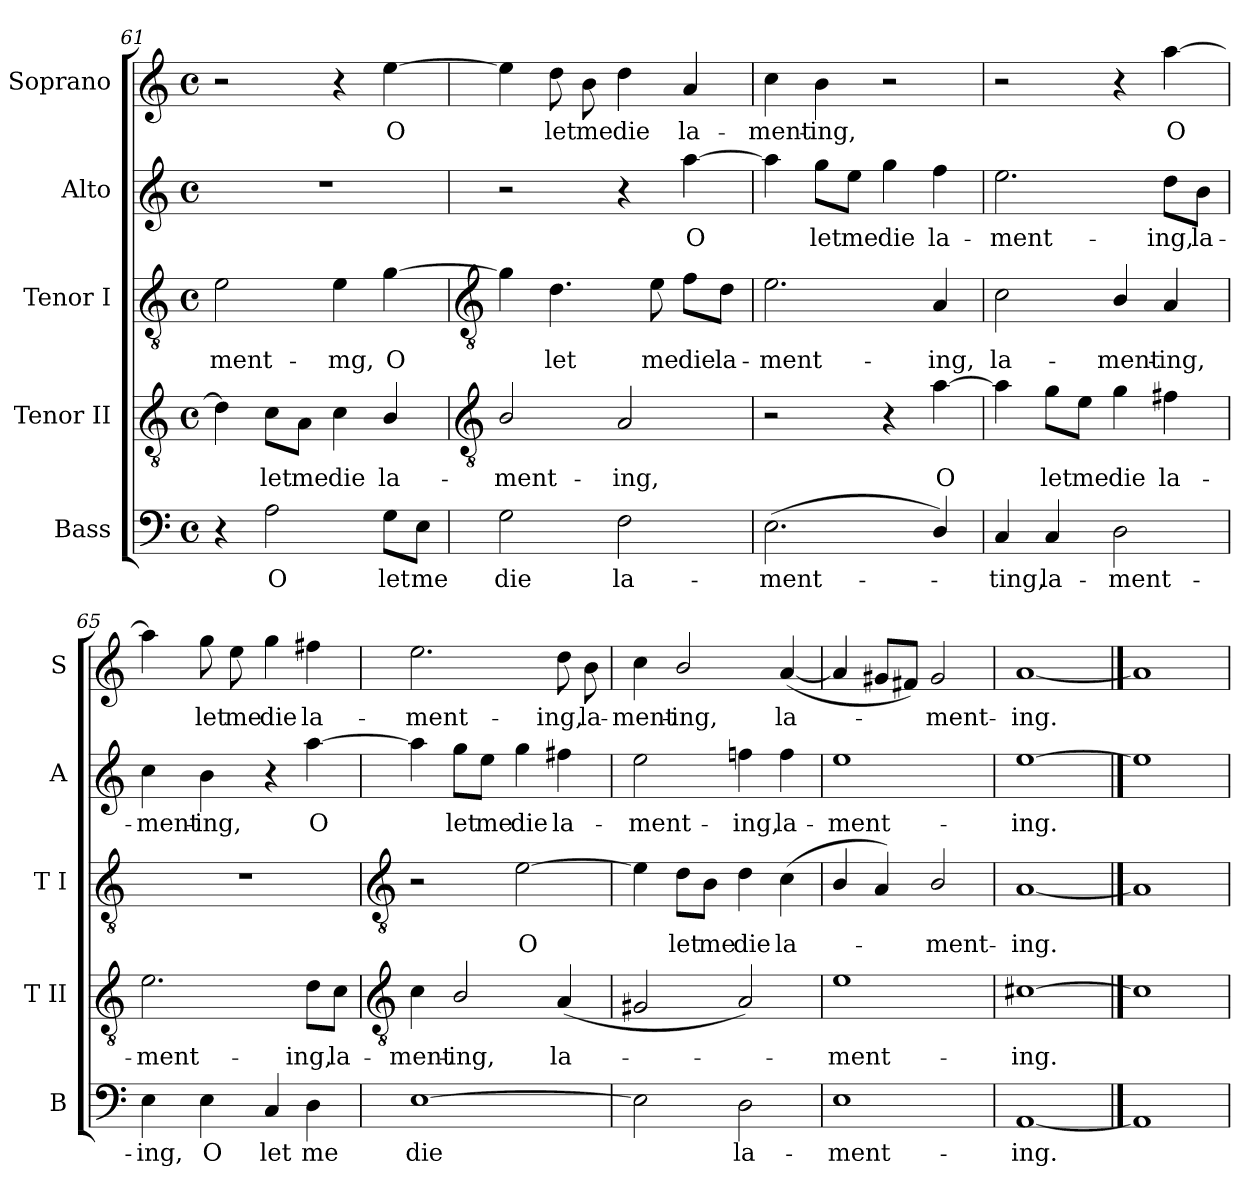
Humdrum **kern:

**kern	**text	**kern	**text	**kern	**text	**kern	**text	**kern	**text
*part5	*part5	*part4	*part4	*part3	*part3	*part2	*part2	*part1	*part1
*staff5	*staff5	*staff4	*staff4	*staff3	*staff3	*staff2	*staff2	*staff1	*staff1
*I"Bass	*	*I"Tenor II	*	*I"Tenor I	*	*I"Alto	*	*I"Soprano	*
*I'B	*	*I'T II	*	*I'T I	*	*I'A	*	*I'S	*
*clefF4	*	*clefGv2	*	*clefGv2	*	*clefG2	*	*clefG2	*
*k[]	*	*k[]	*	*k[]	*	*k[]	*	*k[]	*
*C:	*	*C:	*	*C:	*	*C:	*	*C:	*
*M4/4	*	*M4/4	*	*M4/4	*	*M4/4	*	*M4/4	*
*met(c)	*	*met(c)	*	*met(c)	*	*met(c)	*	*met(c)	*
=61	=61	=61	=61	=61	=61	=61	=61	=61	=61
!	!	!	!	!	!LO:LY:b	!	!	!	!
4r	.	4d]	.	2e	-ment-	1r	.	2r	.
!	!LO:LY:b	!	!LO:LY:b	!	!	!	!	!	!
2A	O	8c\L	let	.	.	.	.	.	.
!	!	!	!LO:LY:b	!	!	!	!	!	!
.	.	8A\J	me	.	.	.	.	.	.
!	!	!	!LO:LY:b	!	!LO:LY:b	!	!	!	!
.	.	4c	die	4e	-mg,	.	.	4r	.
!	!LO:LY:b	!	!LO:LY:b	!	!LO:LY:b	!	!	!	!LO:LY:b
8G\L	let	4B/	la-	[4g	O	.	.	[4ee	O
!	!LO:LY:b	!	!	!	!	!	!	!	!
8E\J	me	.	.	.	.	.	.	.	.
!!LO:LB:g=z
=62	=62	=62	=62	=62	=62	=62	=62	=62	=62
*	*	*clefGv2	*	*clefGv2	*	*	*	*	*
!	!LO:LY:b	!	!LO:LY:b	!	!	!	!	!	!
2G	die	2B/	-ment-	4g]	.	2r	.	4ee]	.
!	!	!	!	!	!LO:LY:b	!	!	!	!LO:LY:b
.	.	.	.	4.d	let	.	.	8dd	let
!	!	!	!	!	!	!	!	!	!LO:LY:b
.	.	.	.	.	.	.	.	8b	me
!	!LO:LY:b	!	!LO:LY:b	!	!	!	!	!	!LO:LY:b
2F	la-	2A	-ing,	.	.	4r	.	4dd	die
!	!	!	!	!	!LO:LY:b	!	!	!	!
.	.	.	.	8e	me	.	.	.	.
!	!	!	!	!	!LO:LY:b	!	!LO:LY:b	!	!LO:LY:b
.	.	.	.	8f\L	die	[4aa	O	4a	la-
!	!	!	!	!	!LO:LY:b	!	!	!	!
.	.	.	.	8d\J	la-	.	.	.	.
=63	=63	=63	=63	=63	=63	=63	=63	=63	=63
!	!LO:LY:b	!	!	!	!LO:LY:b	!	!	!	!LO:LY:b
(<2.E	-ment-	2r	.	2.e	-ment-	4aa]	.	4cc	-ment-
!	!	!	!	!	!	!	!LO:LY:b	!	!LO:LY:b
.	.	.	.	.	.	8gg\L	let	4b	-ing,
!	!	!	!	!	!	!	!LO:LY:b	!	!
.	.	.	.	.	.	8ee\J	me	.	.
!	!	!	!	!	!	!	!LO:LY:b	!	!
.	.	4r	.	.	.	4gg	die	2r	.
!	!	!	!LO:LY:b	!	!LO:LY:b	!	!LO:LY:b	!	!
4D/)	.	[4a	O	4A	-ing,	4ff	la-	.	.
=64	=64	=64	=64	=64	=64	=64	=64	=64	=64
!	!LO:LY:b	!	!	!	!LO:LY:b	!	!LO:LY:b	!	!
4C	ting,	4a]	.	2c	la-	2.ee	-ment-	2r	.
!	!LO:LY:b	!	!LO:LY:b	!	!	!	!	!	!
4C	la-	8g\L	let	.	.	.	.	.	.
!	!	!	!LO:LY:b	!	!	!	!	!	!
.	.	8e\J	me	.	.	.	.	.	.
!	!LO:LY:b	!	!LO:LY:b	!	!LO:LY:b	!	!	!	!
2D	-ment-	4g	die	4B/	-ment-	.	.	4r	.
!	!	!	!LO:LY:b	!	!LO:LY:b	!	!LO:LY:b	!	!LO:LY:b
.	.	4f#X	la-	4A	-ing,	8dd\L	-ing,	[4aa	O
!	!	!	!	!	!	!	!LO:LY:b	!	!
.	.	.	.	.	.	8b\J	la-	.	.
=65	=65	=65	=65	=65	=65	=65	=65	=65	=65
!	!LO:LY:b	!	!LO:LY:b	!	!	!	!LO:LY:b	!	!
4E	-ing,	2.e	-ment-	1r	.	4cc	-ment-	4aa]	.
!	!LO:LY:b	!	!	!	!	!	!LO:LY:b	!	!LO:LY:b
4E	O	.	.	.	.	4b	-ing,	8gg	let
!	!	!	!	!	!	!	!	!	!LO:LY:b
.	.	.	.	.	.	.	.	8ee	me
!	!LO:LY:b	!	!	!	!	!	!	!	!LO:LY:b
4C	let	.	.	.	.	4r	.	4gg	die
!	!LO:LY:b	!	!LO:LY:b	!	!	!	!LO:LY:b	!	!LO:LY:b
4D	me	8d\L	-ing,	.	.	[4aa	O	4ff#X	la-
!	!	!	!LO:LY:b	!	!	!	!	!	!
.	.	8c\J	la-	.	.	.	.	.	.
!!LO:LB:g=z
=66	=66	=66	=66	=66	=66	=66	=66	=66	=66
*	*	*clefGv2	*	*clefGv2	*	*	*	*	*
!	!LO:LY:b	!	!LO:LY:b	!	!	!	!	!	!LO:LY:b
[1E	die	4c	-ment-	2r	.	4aa]	.	2.ee	-ment-
!	!	!	!LO:LY:b	!	!	!	!LO:LY:b	!	!
.	.	2B/	-ing,	.	.	8gg\L	let	.	.
!	!	!	!	!	!	!	!LO:LY:b	!	!
.	.	.	.	.	.	8ee\J	me	.	.
!	!	!	!	!	!LO:LY:b	!	!LO:LY:b	!	!
.	.	.	.	[2e	O	4gg	die	.	.
!	!	!	!LO:LY:b	!	!	!	!LO:LY:b	!	!LO:LY:b
.	.	(<4A	la-	.	.	4ff#X	la-	8dd	-ing,
!	!	!	!	!	!	!	!	!	!LO:LY:b
.	.	.	.	.	.	.	.	8b	la-
=67	=67	=67	=67	=67	=67	=67	=67	=67	=67
!	!	!	!	!	!	!	!LO:LY:b	!	!LO:LY:b
2E]	.	2G#X	.	4e]	.	2ee	-ment-	4cc	-ment-
!	!	!	!	!	!LO:LY:b	!	!	!	!LO:LY:b
.	.	.	.	8d\L	let	.	.	2b/	-ing,
!	!	!	!	!	!LO:LY:b	!	!	!	!
.	.	.	.	8B\J	me	.	.	.	.
!	!LO:LY:b	!	!	!	!LO:LY:b	!	!LO:LY:b	!	!
2D	la-	2A)	.	4d	die	4ffn	-ing,	.	.
!	!	!	!	!	!LO:LY:b	!	!LO:LY:b	!	!LO:LY:b
.	.	.	.	(<4c	la-	4ff	la-	(<[4a	la-
=68	=68	=68	=68	=68	=68	=68	=68	=68	=68
!	!LO:LY:b	!	!LO:LY:b	!	!	!	!LO:LY:b	!	!
1E	-ment-	1e	ment-	4B/	.	1ee	-ment-	4a]	.
.	.	.	.	4A)	.	.	.	8g#XL	.
.	.	.	.	.	.	.	.	8f#XJ)	.
!	!	!	!	!	!LO:LY:b	!	!	!	!LO:LY:b
.	.	.	.	2B/	ment-	.	.	2g#	ment-
=69	=69	=69	=69	=69	=69	=69	=69	=69	=69
!	!LO:LY:b	!	!LO:LY:b	!	!LO:LY:b	!	!LO:LY:b	!	!LO:LY:b
[1AA	-ing.	[1c#X	-ing.	[1A	-ing.	[1ee	-ing.	[1a	-ing.
==70	==70	==70	==70	==70	==70	==70	==70	==70	==70
1AA]	.	1c#]	.	1A]	.	1ee]	.	1a]	.
=	=	=	=	=	=	=	=	=	=
*-	*-	*-	*-	*-	*-	*-	*-	*-	*-
